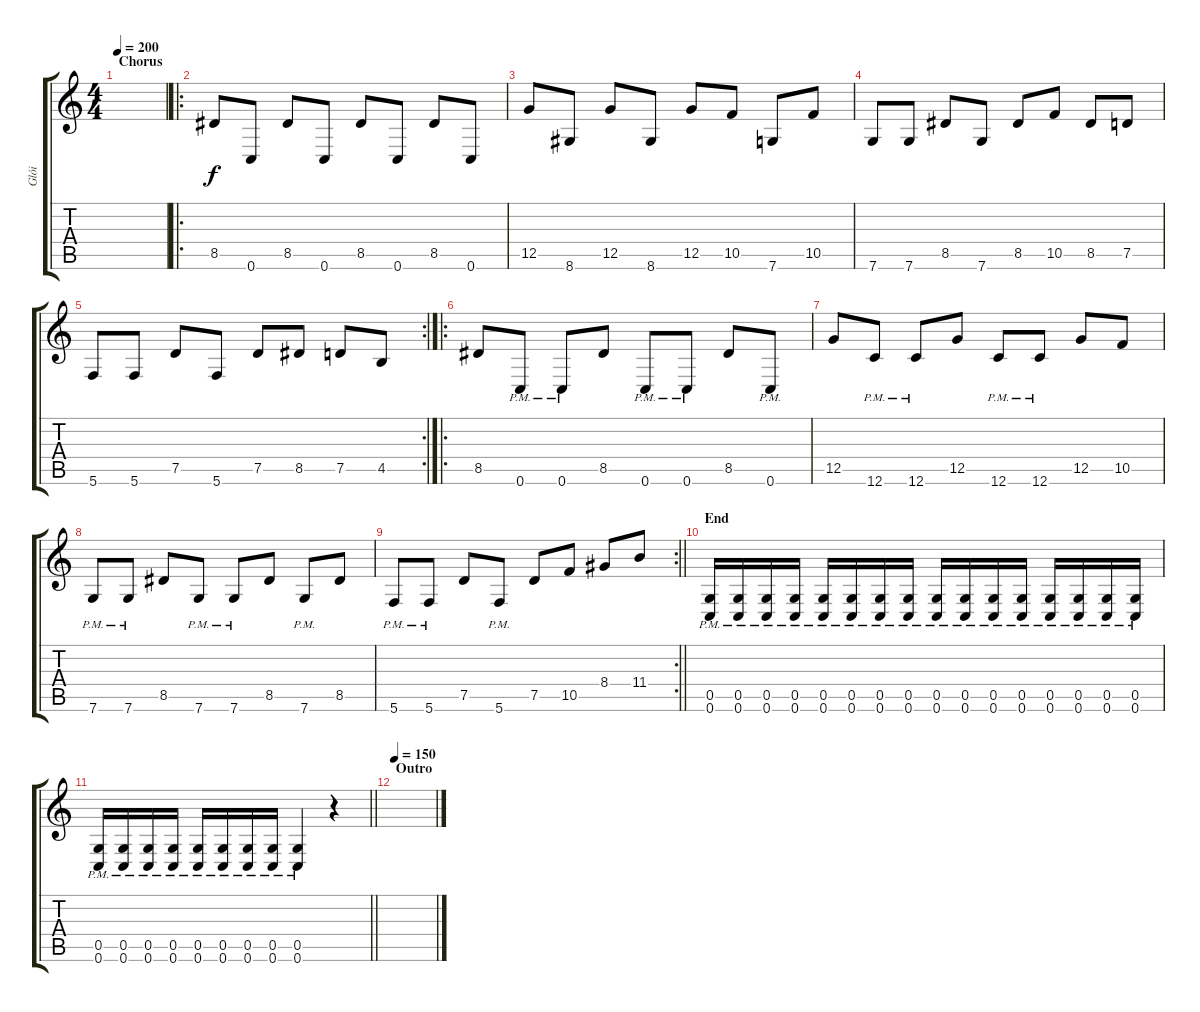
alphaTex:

\track ("Glói" "Glói") {instrument distortionguitar}
\staff {score tabs}
\tuning (D4 A3 F3 C3 G2 C2) {hide}
\ts (4 4)
\section ("" "Chorus")
\tempo 200
\clef g2
\ks c
|
\ro
8.5.8{instrument distortionguitar} 0.6.8 8.5.8 0.6.8 8.5.8 0.6.8 8.5.8 0.6.8 |
12.5.8 8.6.8 12.5.8 8.6.8 12.5.8 10.5.8 7.6.8 10.5.8 |
7.6.8 7.6.8 8.5.8 7.6.8 8.5.8 10.5.8 8.5.8 7.5.8 |
\rc 2
5.6.8 5.6.8 7.5.8 5.6.8 7.5.8 8.5.8 7.5.8 4.5.8 |
\ro
8.5.8 0.6{pm}.8 0.6{pm}.8 8.5.8 0.6{pm}.8 0.6{pm}.8 8.5.8 0.6{pm}.8 |
12.5.8 12.6{pm}.8 12.6{pm}.8 12.5.8 12.6{pm}.8 12.6{pm}.8 12.5.8 10.5.8 |
7.6{pm}.8 7.6{pm}.8 8.5.8 7.6{pm}.8 7.6{pm}.8 8.5.8 7.6{pm}.8 8.5.8 |
\rc 2
\barLineRight lightlight
5.6{pm}.8 5.6{pm}.8 7.5.8 5.6{pm}.8 7.5.8 10.5.8 8.4.8 11.4.8 |
\section ("" "End")
(0.5{pm} 0.6{pm}).16 (0.5{pm} 0.6{pm}).16 (0.5{pm} 0.6{pm}).16 (0.5{pm} 0.6{pm}).16 (0.5{pm} 0.6{pm}).16 (0.5{pm} 0.6{pm}).16 (0.5{pm} 0.6{pm}).16 (0.5{pm} 0.6{pm}).16 (0.5{pm} 0.6{pm}).16 (0.5{pm} 0.6{pm}).16 (0.5{pm} 0.6{pm}).16 (0.5{pm} 0.6{pm}).16 (0.5{pm} 0.6{pm}).16 (0.5{pm} 0.6{pm}).16 (0.5{pm} 0.6{pm}).16 (0.5{pm} 0.6{pm}).16 |
\barLineRight lightlight
(0.5{pm} 0.6{pm}).16 (0.5{pm} 0.6{pm}).16 (0.5{pm} 0.6{pm}).16 (0.5{pm} 0.6{pm}).16 (0.5{pm} 0.6{pm}).16 (0.5{pm} 0.6{pm}).16 (0.5{pm} 0.6{pm}).16 (0.5{pm} 0.6{pm}).16 (0.5{pm} 0.6{pm}).4 r.4 |
\section ("" "Outro")
\tempo 150
